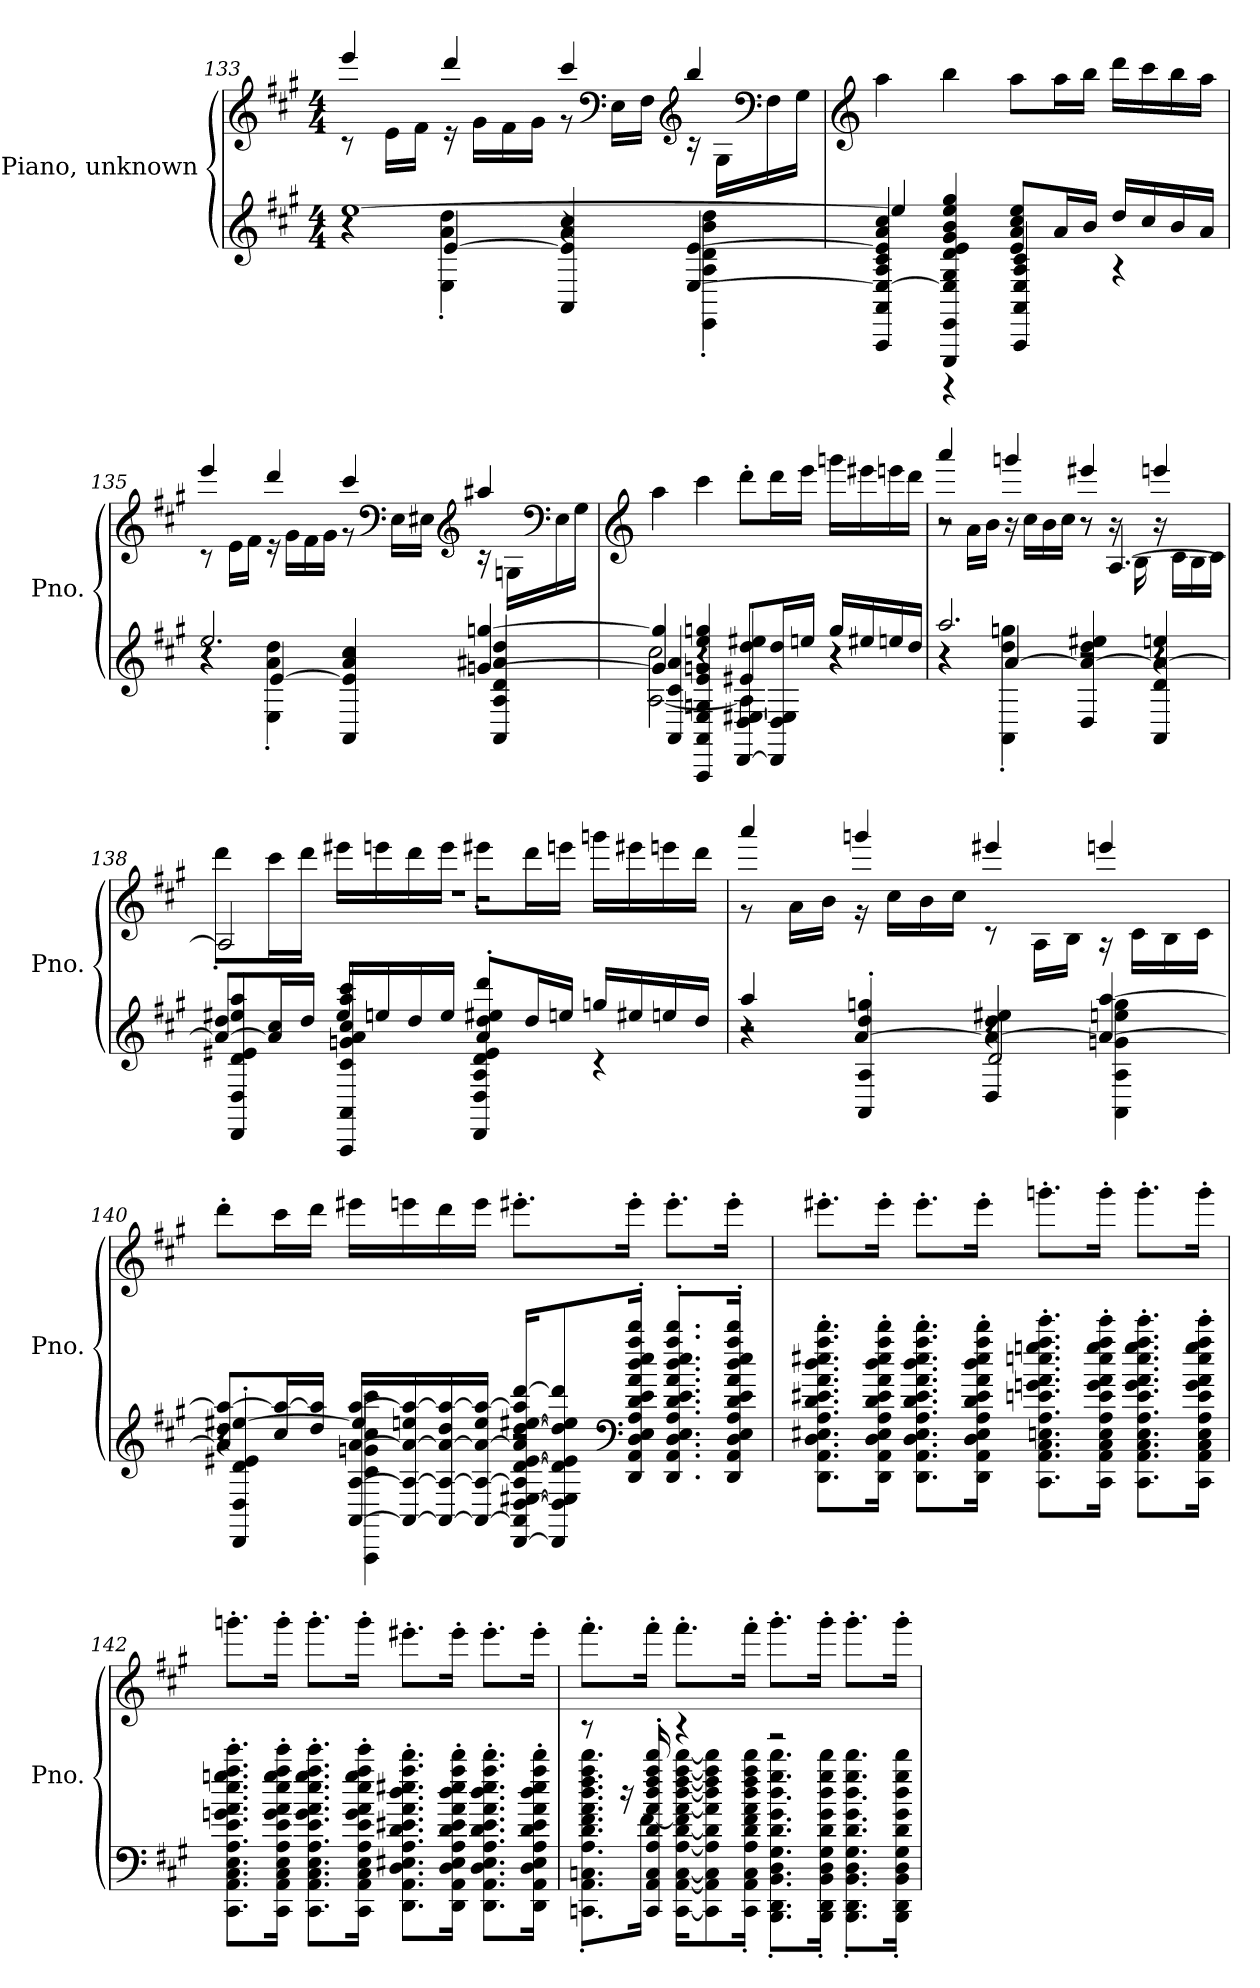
**kern	**kern
*part1	*part1
*staff2	*staff1
*I"Piano, unknown	*
*I'Pno.	*
*clefG2	*clefG2
*k[f#c#g#]	*k[f#c#g#]
*M4/4	*M4/4
=133	=133
*^	*^
*	*^	*	*
4r	4r	[1ee	4eee/	8r
.	.	.	.	16e\LL
.	.	.	.	16f#\JJ
[4e/	4E\' 4a\' 4dd\'	.	4ddd/	16r
.	.	.	.	16g#\LL
.	.	.	.	16f#\
.	.	.	.	16g#\JJ
4AA/ 4e/] 4a/ 4cc#/	4r	.	4ccc#/	8r
*	*	*	*clefF4	*
.	.	.	.	16E\LL
.	.	.	.	16F#\JJ
*	*	*	*clefG2	*
[4E/ [4e/	4EE\' 4A\' 4d\' 4b\' 4dd\'	.	4bb/	16r
.	.	.	.	16G#\LL
*	*	*	*clefF4	*
.	.	.	.	16F#\
.	.	.	.	16G#\JJ
*v	*v	*v	*	*
*	*v	*v
!!LO:LB:g=z
=134	=134
*	*clefG2
*^	*
4AAA/ 4AA/ 4E/_ 4A/ 4c#/ 4e/] 4a/ 4cc#/	4ee/]	4aa\
4EEE/ 4EE/ 4E/] 4G#/ 4d/ 4e/ 4g#/ 4b/ 4ee/ 4gg#/	4r	4bb\
8e/ 8a/ 8cc#/ 8ee/L	4AAA/ 4AA/ 4E/ 4A/ 4c#/	8aa\L
16a/L	.	16aa\L
16b/JJ	.	16bb\JJ
16dd/LL	4r	16ddd\LL
16cc#/	.	16ccc#\
16b/	.	16bb\
16a/JJ	.	16aa\JJ
=135	=135	=135
*	*^	*^
2.ee/	4r	4r	4eee/	8r
.	.	.	.	16e\LL
.	.	.	.	16f#\JJ
.	4E\' 4a\' 4dd\'	[4e/	4ddd/	16r
.	.	.	.	16g#\LL
.	.	.	.	16f#\
.	.	.	.	16g#\JJ
.	2r	4AA/ 4e/] 4a/ 4cc#/	4ccc#/	8r
*	*	*	*clefF4	*
.	.	.	.	16E\LL
.	.	.	.	16E#X\JJ
*	*	*	*clefG2	*
[4gn/ [4ggn/	.	4AA/ 4A/ 4d/ 4a#X/ 4dd/	4aa#X/	16r
.	.	.	.	16Gn\LL
*	*	*	*clefF4	*
.	.	.	.	16E#\
.	.	.	.	16G\JJ
*	*	*	*v	*v
!!LO:PB:g=z
=136	=136	=136	=136
*	*	*	*clefG2
4g/] 4gg/]	[2A\ 2cc#\	4AA/ 4c#/ 4a/	4aa\
4r	.	4AAA/ 4AA/ 4E/ 4Gn/ 4e/ 4gn/ 4ee/ 4ggn/	4ccc#\
4e#X/' 4dd/' 4ee#X/'	4A\]	[8DD/ [8D/ [8E#X/L	8ddd'\L
.	.	16DD/] 16D/] 16E#/] 16dd/L	16ddd\L
.	.	16een/JJ	16eee\JJ
4r	4r	16gg/LL	16gggn\LL
.	.	16ee#X/	16eee#X\
.	.	16een/	16eeen\
.	.	16dd/JJ	16ddd\JJ
=137	=137	=137	=137
*	*	*	*^
*	*	*	*	*^
4r	4r	2.aa/	4aaa/	8r	2r
.	.	.	.	16a\LL	.
.	.	.	.	16b\JJ	.
[4a/	4AA\' 4dd\' 4ggn\'	.	4gggn/	16r	.
.	.	.	.	16cc#\LL	.
.	.	.	.	16b\	.
.	.	.	.	16cc#\JJ	.
4D/ 4a/_ 4dd/ 4ee#X/	2r	.	4eee#X/	8r	8r
.	.	.	.	16r	[4.A/
.	.	.	.	16B\	.
4AA/ 4d/ 4a/_ 4een/	.	4r	4eeen/	16r	.
.	.	.	.	16c#\LL	.
.	.	.	.	16B\	.
.	.	.	.	16c#\JJ	.
*	*v	*v	*	*	*
!!LO:LB:g=z	!!	!!
=138	=138	=138	=138	=138
8a/_ 8dd/L	4DD/ 4D/ 4d/ 4e#X/ 4ee#X/ 4aa/	1r	8ddd'\L	2A/]
16a/] 16cc#/L	.	.	16ccc#\L	.
16dd/JJ	.	.	16ddd\JJ	.
16ee#/LL	4AAA/ 4AA/ 4c#/ 4gn/ 4a/ 4cc#/ 4aa/ 4ccc#/	.	16eee#X\LL	.
16een/	.	.	16eeen\	.
16dd/	.	.	16ddd\	.
16ee/JJ	.	.	16eee\JJ	.
8a/' 8dd/' 8ee#X/' 8ddd/'L	4DD/ 4D/ 4A/ 4d/ 4e#/	.	8eee#X'\L	2r
16dd/L	.	.	16ddd\L	.
16een/JJ	.	.	16eeen\JJ	.
16ggn/LL	4r	.	16gggn\LL	.
16ee#X/	.	.	16eee#X\	.
16een/	.	.	16eeen\	.
16dd/JJ	.	.	16ddd\JJ	.
*	*	*	*v	*v
=139	=139	=139	=139
*	*^	*	*
4aa/	2r	4r	4aaa/	8r
.	.	.	.	16a\LL
.	.	.	.	16b\JJ
[4a/	.	4AA/' 4A/' 4dd/' 4ggn/'	4gggn/	16r
.	.	.	.	16cc#\LL
.	.	.	.	16b\
.	.	.	.	16cc#\JJ
4D/ 4a/_ 4dd/ 4ee#X/	4r	2d'/	4eee#X/	8r
.	.	.	.	16A\LL
.	.	.	.	16B\JJ
4a/_ [4aa/	4AA\ 4A\ 4gn\ 4een\ 4gg\	.	4eeen/	16r
.	.	.	.	16c#\LL
.	.	.	.	16B\
.	.	.	.	16c#\JJ
*	*	*	*v	*v
!!LO:LB:g=z
=140	=140	=140	=140
8a/] 8dd/ 8aa/_L	4r	4DD/' 4D/' 4d/' 4e#X/' [4ee#X/'	8ddd'\L
16cc#/ 16aa/_L	.	.	16ccc#\L
16dd/ 16aa/]JJ	.	.	16ddd\JJ
[16AA/ [16A/ [16a/ [16aa/LL	4AAA\ 4c#\ 4gn\ 4cc#\ 4ccc#\	4ee#/]	16eee#X\LL
16AA/_ 16A/_ 16a/_ 16een/ 16aa/_	.	.	16eeen\
16AA/_ 16A/_ 16a/_ 16dd/ 16aa/_	.	.	16ddd\
16AA/_ 16A/_ 16a/_ 16ee/ 16aa/_JJ	.	.	16eee\JJ
[16DD/ 16AA/] [16D/ [16E#X/ 16A/] [16d/ [16e#/ 16a/] [16dd/ [16ee#X/ 16aa/] [16ddd/KL	2r	2r	8.eee#X'\L
8DD/] 8D/] 8E#/] 8d/] 8e#/] 8dd/] 8ee#/] 8ddd/]	.	.	.
*clefF4	*	*	*
16DD/' 16AA/' 16D/' 16E#/' 16A/' 16d/' 16e#/' 16a/' 16dd/' 16ee#/' 16aa/' 16ddd/'Jk	.	.	16eee#'\Jk
8.DD/' 8.AA/' 8.D/' 8.E#/' 8.A/' 8.d/' 8.e#/' 8.a/' 8.dd/' 8.ee#/' 8.aa/' 8.ddd/'L	.	.	8.eee#'\L
16DD/' 16AA/' 16D/' 16E#/' 16A/' 16d/' 16e#/' 16a/' 16dd/' 16ee#/' 16aa/' 16ddd/'Jk	.	.	16eee#'\Jk
*v	*v	*v	*
!!LO:LB:g=z
=141	=141
8.DD\' 8.AA\' 8.D\' 8.E#X\' 8.A\' 8.d\' 8.e#X\' 8.a\' 8.dd\' 8.ee#X\' 8.aa\' 8.ddd\'L	8.eee#X'\L
16DD\' 16AA\' 16D\' 16E#\' 16A\' 16d\' 16e#\' 16a\' 16dd\' 16ee#\' 16aa\' 16ddd\'Jk	16eee#'\Jk
8.DD\' 8.AA\' 8.D\' 8.E#\' 8.A\' 8.d\' 8.e#\' 8.a\' 8.dd\' 8.ee#\' 8.aa\' 8.ddd\'L	8.eee#'\L
16DD\' 16AA\' 16D\' 16E#\' 16A\' 16d\' 16e#\' 16a\' 16dd\' 16ee#\' 16aa\' 16ddd\'Jk	16eee#'\Jk
8.CC#\' 8.AA\' 8.C#\' 8.En\' 8.A\' 8.en\' 8.gn\' 8.a\' 8.een\' 8.ggn\' 8.aa\' 8.eee\'L	8.gggn'\L
16CC#\' 16AA\' 16C#\' 16E\' 16A\' 16e\' 16g\' 16a\' 16ee\' 16gg\' 16aa\' 16eee\'Jk	16ggg'\Jk
8.CC#\' 8.AA\' 8.C#\' 8.E\' 8.A\' 8.e\' 8.g\' 8.a\' 8.ee\' 8.gg\' 8.aa\' 8.eee\'L	8.ggg'\L
16CC#\' 16AA\' 16C#\' 16E\' 16A\' 16e\' 16g\' 16a\' 16ee\' 16gg\' 16aa\' 16eee\'Jk	16ggg'\Jk
=142	=142
8.CC#\' 8.AA\' 8.C#\' 8.E\' 8.A\' 8.e\' 8.gn\' 8.a\' 8.ee\' 8.ggn\' 8.aa\' 8.eee\'L	8.gggn'\L
16CC#\' 16AA\' 16C#\' 16E\' 16A\' 16e\' 16g\' 16a\' 16ee\' 16gg\' 16aa\' 16eee\'Jk	16ggg'\Jk
8.CC#\' 8.AA\' 8.C#\' 8.E\' 8.A\' 8.e\' 8.g\' 8.a\' 8.ee\' 8.gg\' 8.aa\' 8.eee\'L	8.ggg'\L
16CC#\' 16AA\' 16C#\' 16E\' 16A\' 16e\' 16g\' 16a\' 16ee\' 16gg\' 16aa\' 16eee\'Jk	16ggg'\Jk
8.DD\' 8.AA\' 8.D\' 8.E#X\' 8.A\' 8.d\' 8.e#X\' 8.a\' 8.dd\' 8.ee#X\' 8.aa\' 8.ddd\'L	8.eee#X'\L
16DD\' 16AA\' 16D\' 16E#\' 16A\' 16d\' 16e#\' 16a\' 16dd\' 16ee#\' 16aa\' 16ddd\'Jk	16eee#'\Jk
8.DD\' 8.AA\' 8.D\' 8.E#\' 8.A\' 8.d\' 8.e#\' 8.a\' 8.dd\' 8.ee#\' 8.aa\' 8.ddd\'L	8.eee#'\L
16DD\' 16AA\' 16D\' 16E#\' 16A\' 16d\' 16e#\' 16a\' 16dd\' 16ee#\' 16aa\' 16ddd\'Jk	16eee#'\Jk
!!LO:LB:g=z
=143	=143
*^	*
8r	8.CCn\' 8.AA\' 8.Cn\' 8.A\' 8.d\' 8.f#\' 8.a\' 8.dd\' 8.ff#\' 8.aa\' 8.ddd\'L	8.fff#'\L
16r	.	.
16CC/' 16AA/' 16C/' 16A/' 16d/' 16a/' 16dd/' 16ff#/' 16aa/' 16ddd/'	[16f#\Jk	16fff#'\Jk
4r	[16CC\ [16AA\ [16C\ [16A\ [16d\ 16f#\] [16a\ [16dd\ [16ff#\ [16aa\ [16ddd\KL	8.fff#'\L
.	8CC\] 8AA\] 8C\] 8A\] 8d\] 8a\] 8dd\] 8ff#\] 8aa\] 8ddd\]	.
.	16CC\' 16AA\' 16C\' 16A\' 16d\' 16f#\' 16a\' 16dd\' 16ff#\' 16aa\' 16ddd\'Jk	16fff#'\Jk
2r	8.BBB\' 8.DD\' 8.BB\' 8.D\' 8.G#\' 8.d\' 8.g#\' 8.dd\' 8.gg#\' 8.ddd\'L	8.ggg#'\L
.	16BBB\' 16DD\' 16BB\' 16D\' 16G#\' 16d\' 16g#\' 16dd\' 16gg#\' 16ddd\'Jk	16ggg#'\Jk
.	8.BBB\' 8.DD\' 8.BB\' 8.D\' 8.G#\' 8.d\' 8.g#\' 8.dd\' 8.gg#\' 8.ddd\'L	8.ggg#'\L
.	16BBB\' 16DD\' 16BB\' 16D\' 16G#\' 16d\' 16g#\' 16dd\' 16gg#\' 16ddd\'Jk	16ggg#'\Jk
*v	*v	*
=	=
*-	*-
